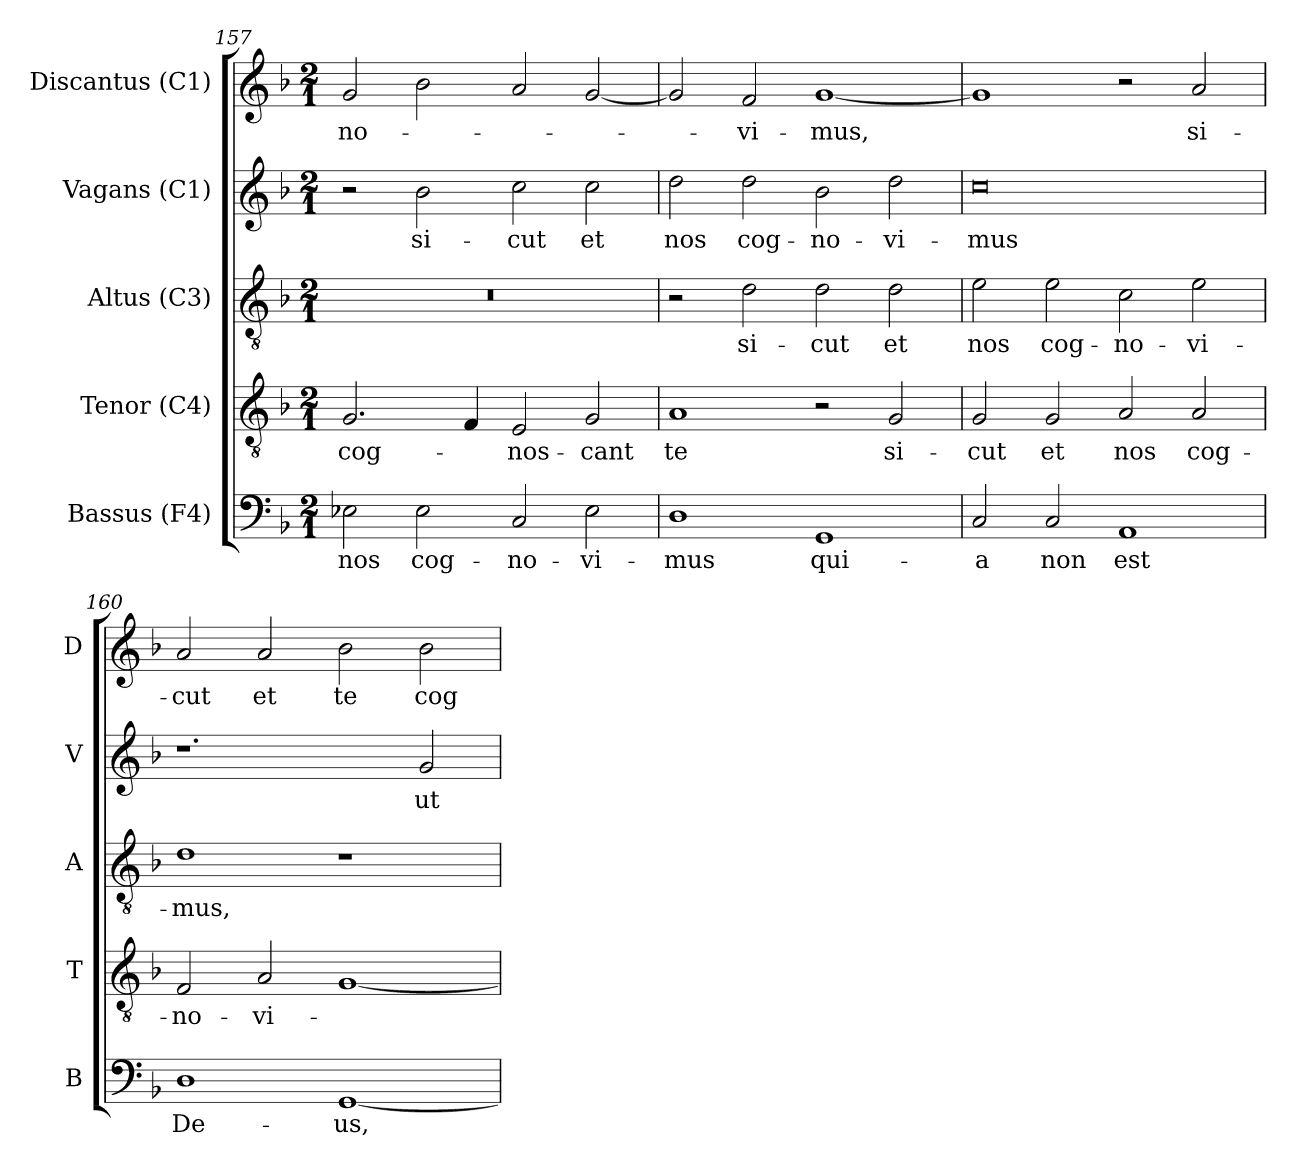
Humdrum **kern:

**kern	**text	**kern	**text	**kern	**text	**kern	**text	**kern	**text
*part5	*part5	*part4	*part4	*part3	*part3	*part2	*part2	*part1	*part1
*staff5	*staff5	*staff4	*staff4	*staff3	*staff3	*staff2	*staff2	*staff1	*staff1
*I"Bassus (F4)	*	*I"Tenor (C4)	*	*I"Altus (C3)	*	*I"Vagans (C1)	*	*I"Discantus (C1)	*
*I'B	*	*I'T	*	*I'A	*	*I'V	*	*I'D	*
*clefF4	*	*clefGv2	*	*clefGv2	*	*clefG2	*	*clefG2	*
*k[b-]	*	*k[b-]	*	*k[b-]	*	*k[b-]	*	*k[b-]	*
*F:	*	*F:	*	*F:	*	*F:	*	*F:	*
*M2/1	*	*M2/1	*	*M2/1	*	*M2/1	*	*M2/1	*
=157	=157	=157	=157	=157	=157	=157	=157	=157	=157
!	!LO:LY:b:color=#000000	!	!	!	!	!	!	!	!
!	!	!	!LO:LY:b:color=#000000	!LO:N:vis=1	!	!	!	!	!
!	!	!	!	!	!	!	!	!	!LO:LY:b:color=#000000
2E-i\	nos	2.Gi/	cog-	0r	.	2r	.	2gi/	-no-
!	!LO:LY:b:color=#000000	!	!	!	!	!	!	!	!
!	!	!	!	!	!	!	!LO:LY:b:color=#000000	!	!
2E-i\	cog-	.	.	.	.	2b-i\	si-	2b-i\	.
.	.	4Fi/	.	.	.	.	.	.	.
!	!LO:LY:b:color=#000000	!	!	!	!	!	!	!	!
!	!	!	!LO:LY:b:color=#000000	!	!	!	!	!	!
!	!	!	!	!	!	!	!LO:LY:b:color=#000000	!	!
2Ci/	-no-	2Ei/	-nos-	.	.	2cci\	-cut	2ai/	.
!	!LO:LY:b:color=#000000	!	!	!	!	!	!	!	!
!	!	!	!LO:LY:b:color=#000000	!	!	!	!	!	!
!	!	!	!	!	!	!	!LO:LY:b:color=#000000	!	!
2E-i\	-vi-	2Gi/	-cant	.	.	2cci\	et	[2gi/	.
=158	=158	=158	=158	=158	=158	=158	=158	=158	=158
!	!LO:LY:b:color=#000000	!	!	!	!	!	!	!	!
!	!	!	!LO:LY:b:color=#000000	!	!	!	!	!	!
!	!	!	!	!	!	!	!LO:LY:b:color=#000000	!	!
1Di	-mus	1Ai	te	2r	.	2ddi\	nos	2gi/]	.
!	!	!	!	!	!LO:LY:b:color=#000000	!	!	!	!
!	!	!	!	!	!	!	!LO:LY:b:color=#000000	!	!
!	!	!	!	!	!	!	!	!	!LO:LY:b:color=#000000
.	.	.	.	2di\	si-	2ddi\	cog-	2fi/	-vi-
!	!LO:LY:b:color=#000000	!	!	!	!	!	!	!	!
!	!	!	!	!	!LO:LY:b:color=#000000	!	!	!	!
!	!	!	!	!	!	!	!LO:LY:b:color=#000000	!	!
!	!	!	!	!	!	!	!	!	!LO:LY:b:color=#000000
1GGi	qui-	2r	.	2di\	-cut	2b-i\	-no-	[1gi	-mus,
!	!	!	!LO:LY:b:color=#000000	!	!	!	!	!	!
!	!	!	!	!	!LO:LY:b:color=#000000	!	!	!	!
!	!	!	!	!	!	!	!LO:LY:b:color=#000000	!	!
.	.	2Gi/	si-	2di\	et	2ddi\	-vi-	.	.
!!LO:LB:g=z
=159	=159	=159	=159	=159	=159	=159	=159	=159	=159
!	!LO:LY:b:color=#000000	!	!	!	!	!	!	!	!
!	!	!	!LO:LY:b:color=#000000	!	!	!	!	!	!
!	!	!	!	!	!LO:LY:b:color=#000000	!	!	!	!
!	!	!	!	!	!	!	!LO:LY:b:color=#000000	!	!
2Ci/	-a	2Gi/	-cut	2ei\	nos	0cci	-mus	1gi]	.
!	!LO:LY:b:color=#000000	!	!	!	!	!	!	!	!
!	!	!	!LO:LY:b:color=#000000	!	!	!	!	!	!
!	!	!	!	!	!LO:LY:b:color=#000000	!	!	!	!
2Ci/	non	2Gi/	et	2ei\	cog-	.	.	.	.
!	!LO:LY:b:color=#000000	!	!	!	!	!	!	!	!
!	!	!	!LO:LY:b:color=#000000	!	!	!	!	!	!
!	!	!	!	!	!LO:LY:b:color=#000000	!	!	!	!
1AAi	est	2Ai/	nos	2ci\	-no-	.	.	2r	.
!	!	!	!LO:LY:b:color=#000000	!	!	!	!	!	!
!	!	!	!	!	!LO:LY:b:color=#000000	!	!	!	!
!	!	!	!	!	!	!	!	!	!LO:LY:b:color=#000000
.	.	2Ai/	cog-	2ei\	-vi-	.	.	2ai/	si-
=160	=160	=160	=160	=160	=160	=160	=160	=160	=160
!	!LO:LY:b:color=#000000	!	!	!	!	!	!	!	!
!	!	!	!LO:LY:b:color=#000000	!	!	!	!	!	!
!	!	!	!	!	!LO:LY:b:color=#000000	!	!	!	!
!	!	!	!	!	!	!	!	!	!LO:LY:b:color=#000000
1Di	De-	2Fi/	-no-	1di	-mus,	1.r	.	2ai/	-cut
!	!	!	!LO:LY:b:color=#000000	!	!	!	!	!	!
!	!	!	!	!	!	!	!	!	!LO:LY:b:color=#000000
.	.	2Ai/	-vi-	.	.	.	.	2ai/	et
!	!LO:LY:b:color=#000000	!	!	!	!	!	!	!	!
!	!	!	!	!	!	!	!	!	!LO:LY:b:color=#000000
[1GGi	-us,	[1Gi	.	1r	.	.	.	2b-i\	te
!	!	!	!	!	!	!	!LO:LY:b:color=#000000	!	!
!	!	!	!	!	!	!	!	!	!LO:LY:b:color=#000000
.	.	.	.	.	.	2gi/	ut	2b-i\	cog-
=	=	=	=	=	=	=	=	=	=
*-	*-	*-	*-	*-	*-	*-	*-	*-	*-
